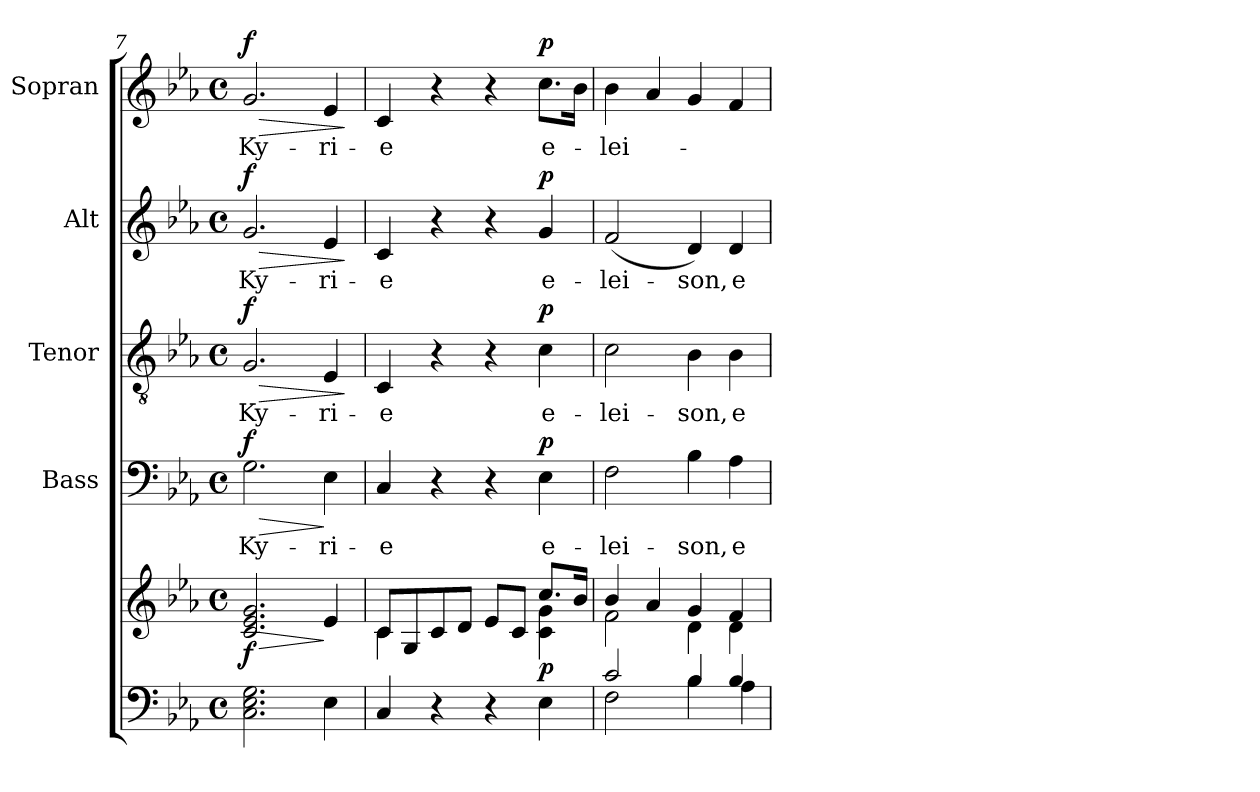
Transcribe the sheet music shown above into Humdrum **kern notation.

**kern	**kern	**dynam	**kern	**text	**dynam	**kern	**text	**dynam	**kern	**text	**dynam	**kern	**text	**dynam
*part5	*part5	*part5	*part4	*part4	*part4	*part3	*part3	*part3	*part2	*part2	*part2	*part1	*part1	*part1
*staff6	*staff5	*staff5/6	*staff4	*staff4	*staff4	*staff3	*staff3	*staff3	*staff2	*staff2	*staff2	*staff1	*staff1	*staff1
*	*	*	*I"Bass	*	*	*I"Tenor	*	*	*I"Alt	*	*	*I"Sopran	*	*
*	*	*	*I'B.	*	*	*I'T.	*	*	*I'A.	*	*	*I'S.	*	*
*clefF4	*clefG2	*	*clefF4	*	*	*clefGv2	*	*	*clefG2	*	*	*clefG2	*	*
*k[b-e-a-]	*k[b-e-a-]	*	*k[b-e-a-]	*	*	*k[b-e-a-]	*	*	*k[b-e-a-]	*	*	*k[b-e-a-]	*	*
*E-:	*E-:	*	*E-:	*	*	*E-:	*	*	*E-:	*	*	*E-:	*	*
*M4/4	*M4/4	*	*M4/4	*	*	*M4/4	*	*	*M4/4	*	*	*M4/4	*	*
*met(c)	*met(c)	*	*met(c)	*	*	*met(c)	*	*	*met(c)	*	*	*met(c)	*	*
=7	=7	=7	=7	=7	=7	=7	=7	=7	=7	=7	=7	=7	=7	=7
!	!	!LO:HP:b	!	!LO:LY:b	!LO:HP:b	!	!LO:LY:b	!LO:HP:b	!	!LO:LY:b	!LO:HP:b	!	!LO:LY:b	!LO:HP:b
!	!	!LO:DY:n=1:b	!	!	!LO:DY:n=1:a	!	!	!LO:DY:n=1:a	!	!	!LO:DY:n=1:a	!	!	!LO:DY:n=1:a
2.C\ 2.E-\ 2.G\	2.c/ 2.e-/ 2.g/	> f	2.G\	Ky-	> f	2.G/	Ky-	> f	2.g/	Ky-	> f	2.g/	Ky-	> f
!	!	!	!	!LO:LY:b	!	!	!LO:LY:b	!	!	!LO:LY:b	!	!	!LO:LY:b	!
4E-\	4e-/	]	4E-\	-ri-	]	4E-/	-ri-	.	4e-/	-ri-	.	4e-/	-ri-	.
.	.	.	.	.	.	.	.	]	.	.	]	.	.	]
!!LO:LB:g=z
=8	=8	=8	=8	=8	=8	=8	=8	=8	=8	=8	=8	=8	=8	=8
*	*^	*	*	*	*	*	*	*	*	*	*	*	*	*
!	!	!	!	!	!LO:LY:b	!	!	!LO:LY:b	!	!	!LO:LY:b	!	!	!LO:LY:b	!
4C/	8c/L	4c\	.	4C/	-e	.	4C/	-e	.	4c/	-e	.	4c/	-e	.
.	8G/	.	.	.	.	.	.	.	.	.	.	.	.	.	.
4r	8c/	2ryy	.	4r	.	.	4r	.	.	4r	.	.	4r	.	.
.	8d/J	.	.	.	.	.	.	.	.	.	.	.	.	.	.
4r	8e-/L	.	.	4r	.	.	4r	.	.	4r	.	.	4r	.	.
.	8c/J	.	.	.	.	.	.	.	.	.	.	.	.	.	.
!	!	!	!LO:DY:b	!	!LO:LY:b	!LO:DY:a	!	!LO:LY:b	!LO:DY:a	!	!LO:LY:b	!LO:DY:a	!	!LO:LY:b	!LO:DY:a
4E-\	8.cc/L	4c\ 4g\	p	4E-\	e-	p	4c\	e-	p	4g/	e-	p	8.cc\L	e-	p
.	16b-/Jk	.	.	.	.	.	.	.	.	.	.	.	16b-\Jk	.	.
=9	=9	=9	=9	=9	=9	=9	=9	=9	=9	=9	=9	=9	=9	=9	=9
*^	*	*	*	*	*	*	*	*	*	*	*	*	*	*	*
!	!	!	!	!	!	!LO:LY:b	!	!	!LO:LY:b	!	!	!LO:LY:b	!	!	!LO:LY:b	!
2c/	2F\	4b-/	2f\	.	2F\	-lei-	.	2c\	-lei-	.	(<2f/	-lei-	.	4b-\	-lei-	.
.	.	4a-/	.	.	.	.	.	.	.	.	.	.	.	4a-/	.	.
!	!	!	!	!	!	!LO:LY:b	!	!	!LO:LY:b	!	!	!LO:LY:b	!	!	!	!
4B-/	4B-\	4g/	4d\	.	4B-\	-son,	.	4B-\	-son,	.	4d/)	-son,	.	4g/	.	.
!	!	!	!	!	!	!LO:LY:b	!	!	!LO:LY:b	!	!	!LO:LY:b	!	!	!	!
4B-/	4A-\	4f/	4d\	.	4A-\	e-	.	4B-\	e-	.	4d/	e-	.	4f/	.	.
*v	*v	*	*	*	*	*	*	*	*	*	*	*	*	*	*	*
*	*v	*v	*	*	*	*	*	*	*	*	*	*	*	*	*
=	=	=	=	=	=	=	=	=	=	=	=	=	=	=
*-	*-	*-	*-	*-	*-	*-	*-	*-	*-	*-	*-	*-	*-	*-
